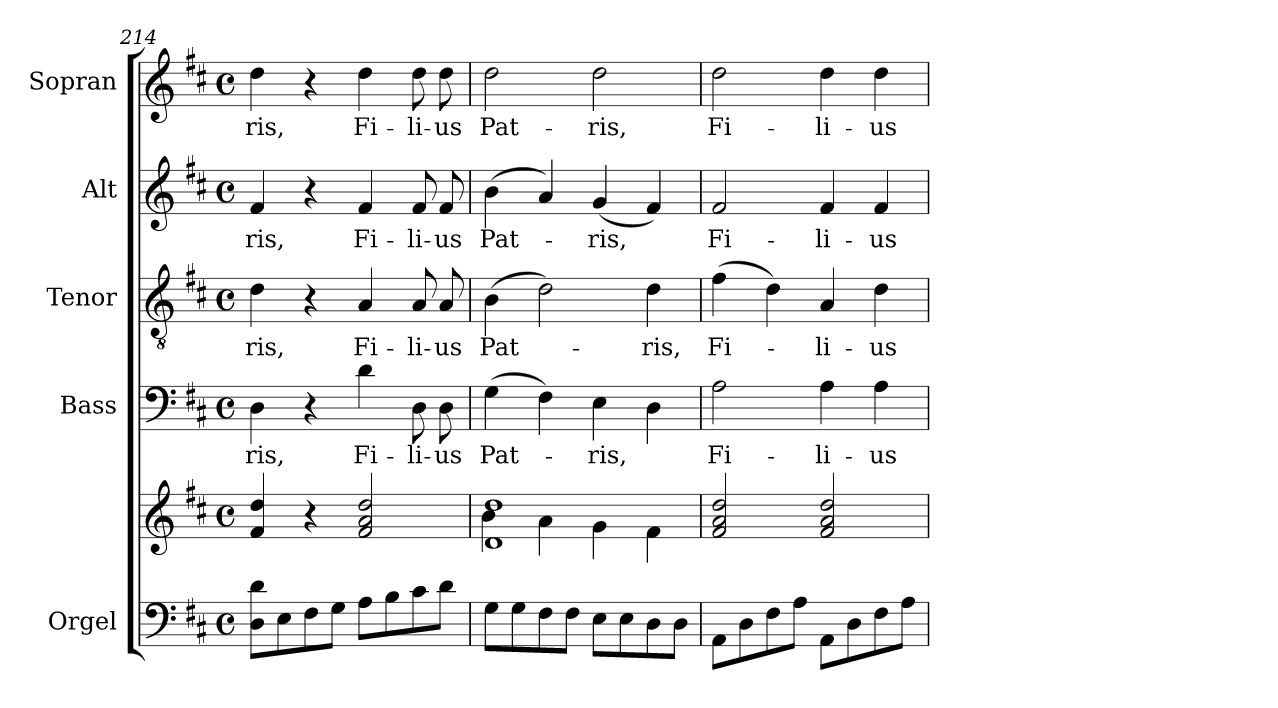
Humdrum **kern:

**kern	**kern	**kern	**text	**kern	**text	**kern	**text	**kern	**text
*part5	*part5	*part4	*part4	*part3	*part3	*part2	*part2	*part1	*part1
*staff6	*staff5	*staff4	*staff4	*staff3	*staff3	*staff2	*staff2	*staff1	*staff1
*I"Orgel	*	*I"Bass	*	*I"Tenor	*	*I"Alt	*	*I"Sopran	*
*I'Org.	*	*I'B.	*	*I'T.	*	*I'A.	*	*I'S.	*
*clefF4	*clefG2	*clefF4	*	*clefGv2	*	*clefG2	*	*clefG2	*
*k[f#c#]	*k[f#c#]	*k[f#c#]	*	*k[f#c#]	*	*k[f#c#]	*	*k[f#c#]	*
*D:	*D:	*D:	*	*D:	*	*D:	*	*D:	*
*M4/4	*M4/4	*M4/4	*	*M4/4	*	*M4/4	*	*M4/4	*
*met(c)	*met(c)	*met(c)	*	*met(c)	*	*met(c)	*	*met(c)	*
=214	=214	=214	=214	=214	=214	=214	=214	=214	=214
!	!	!	!LO:LY:b	!	!LO:LY:b	!	!LO:LY:b	!	!LO:LY:b
8D\ 8d\L	4f#/ 4dd/	4D\	-ris,	4d\	-ris,	4f#/	-ris,	4dd\	-ris,
8E\	.	.	.	.	.	.	.	.	.
8F#\	4r	4r	.	4r	.	4r	.	4r	.
8G\J	.	.	.	.	.	.	.	.	.
!	!	!	!LO:LY:b	!	!LO:LY:b	!	!LO:LY:b	!	!LO:LY:b
8A\L	2f#/ 2a/ 2dd/	4d\	Fi-	4A/	Fi-	4f#/	Fi-	4dd\	Fi-
8B\	.	.	.	.	.	.	.	.	.
!	!	!	!LO:LY:b	!	!LO:LY:b	!	!LO:LY:b	!	!LO:LY:b
8c#\	.	8D\	-li-	8A/	-li-	8f#/	-li-	8dd\	-li-
!	!	!	!LO:LY:b	!	!LO:LY:b	!	!LO:LY:b	!	!LO:LY:b
8d\J	.	8D\	-us	8A/	-us	8f#/	-us	8dd\	-us
=215	=215	=215	=215	=215	=215	=215	=215	=215	=215
*	*^	*	*	*	*	*	*	*	*
!	!	!	!	!LO:LY:b	!	!LO:LY:b	!	!LO:LY:b	!	!LO:LY:b
8G\L	1d 1dd	4b\	(>4G\	Pat-	(>4B\	Pat-	(>4b\	Pat-	2dd\	Pat-
8G\	.	.	.	.	.	.	.	.	.	.
8F#\	.	4a\	4F#\)	.	2d\)	.	4a/)	.	.	.
8F#\J	.	.	.	.	.	.	.	.	.	.
!	!	!	!	!LO:LY:b	!	!	!	!LO:LY:b	!	!LO:LY:b
8E\L	.	4g\	4E\	-ris,	.	.	(<4g/	-ris,	2dd\	-ris,
8E\	.	.	.	.	.	.	.	.	.	.
!	!	!	!	!	!	!LO:LY:b	!	!	!	!
8D\	.	4f#\	4D\	.	4d\	-ris,	4f#/)	.	.	.
8D\J	.	.	.	.	.	.	.	.	.	.
*	*v	*v	*	*	*	*	*	*	*	*
=216	=216	=216	=216	=216	=216	=216	=216	=216	=216
!	!	!	!LO:LY:b	!	!LO:LY:b	!	!LO:LY:b	!	!LO:LY:b
8AA\L	2f#/ 2a/ 2dd/	2A\	Fi-	(>4f#\	Fi-	2f#/	Fi-	2dd\	Fi-
8D\	.	.	.	.	.	.	.	.	.
8F#\	.	.	.	4d\)	.	.	.	.	.
8A\J	.	.	.	.	.	.	.	.	.
!	!	!	!LO:LY:b	!	!LO:LY:b	!	!LO:LY:b	!	!LO:LY:b
8AA\L	2f#/ 2a/ 2dd/	4A\	-li-	4A/	-li-	4f#/	-li-	4dd\	-li-
8D\	.	.	.	.	.	.	.	.	.
!	!	!	!LO:LY:b	!	!LO:LY:b	!	!LO:LY:b	!	!LO:LY:b
8F#\	.	4A\	-us	4d\	-us	4f#/	-us	4dd\	-us
8A\J	.	.	.	.	.	.	.	.	.
=	=	=	=	=	=	=	=	=	=
*-	*-	*-	*-	*-	*-	*-	*-	*-	*-
